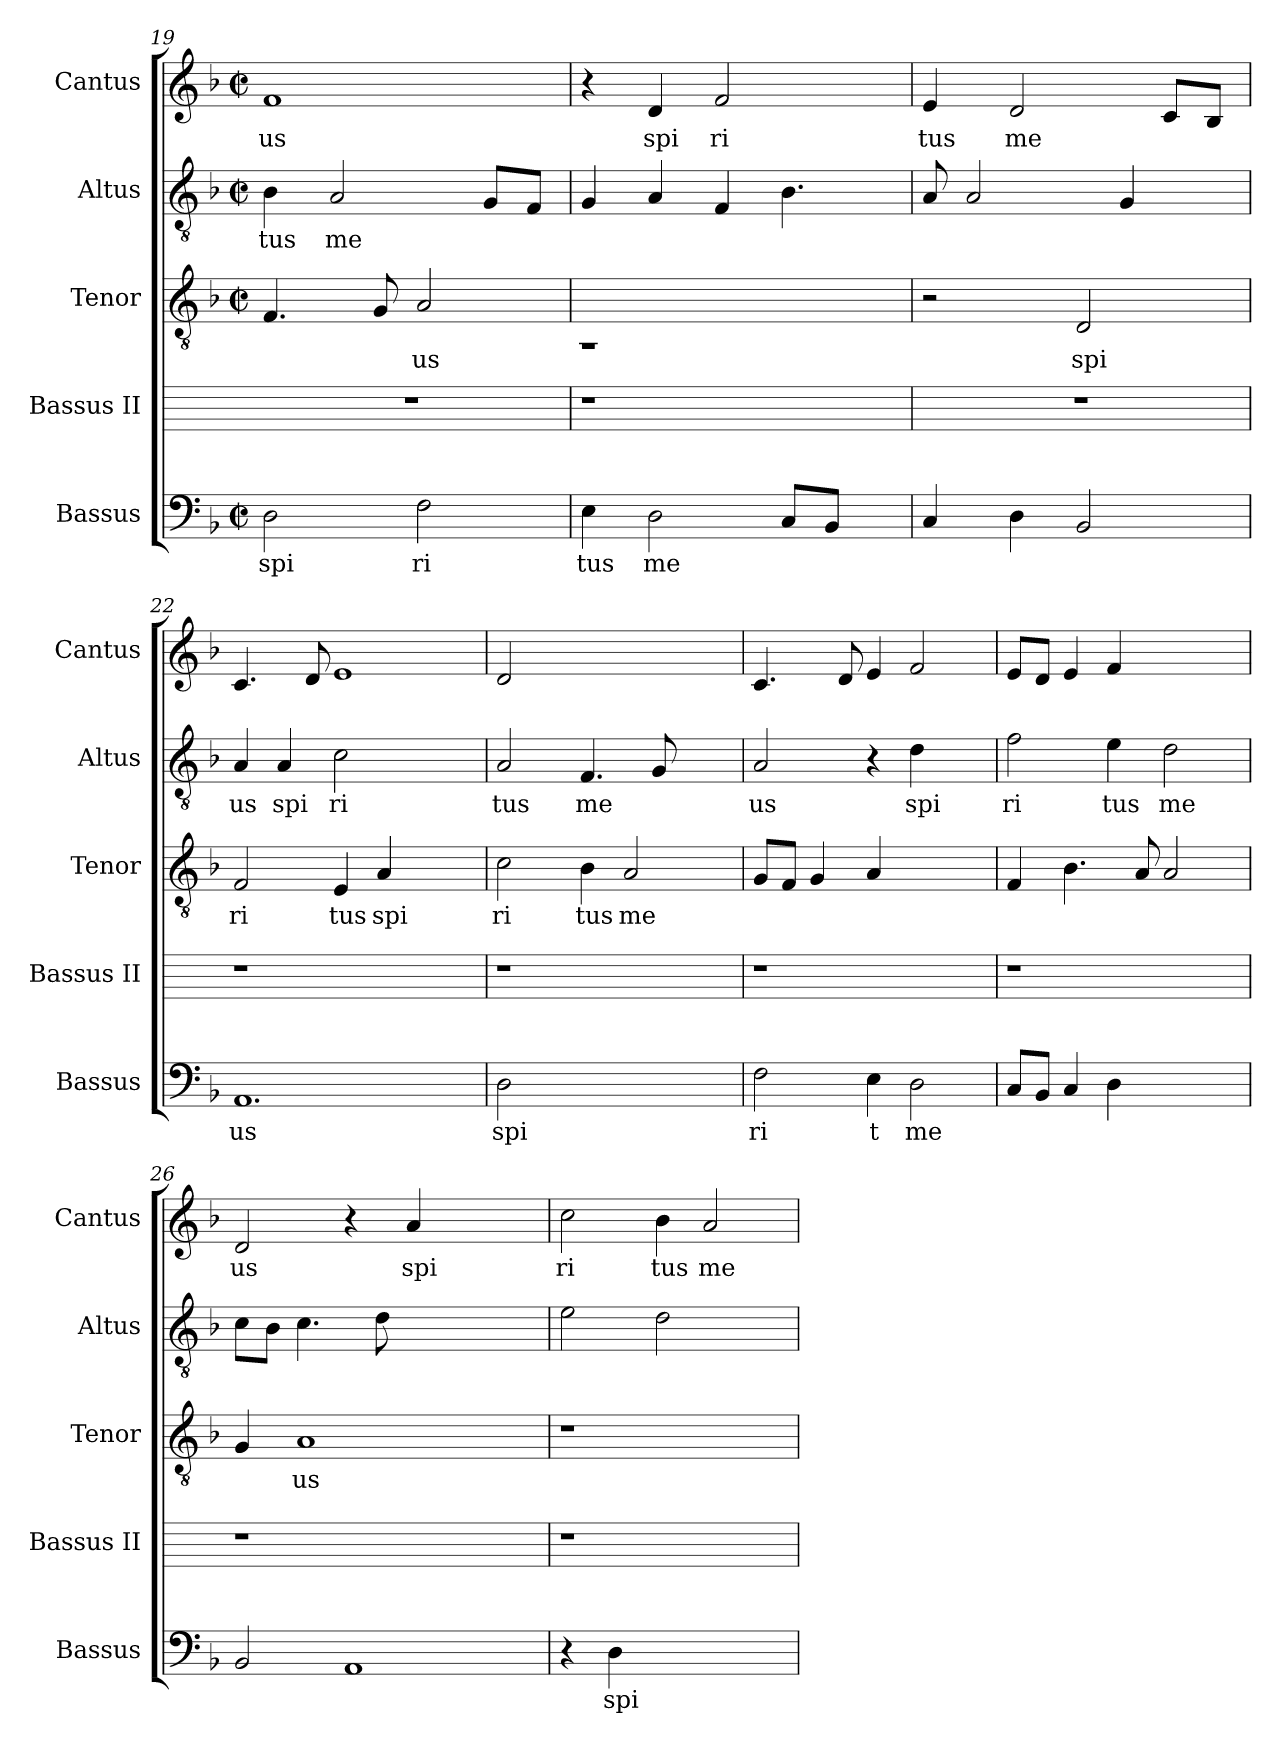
**kern	**text	**kern	**kern	**text	**kern	**text	**kern	**text
*part5	*part5	*part4	*part3	*part3	*part2	*part2	*part1	*part1
*staff5	*staff5	*staff4	*staff3	*staff3	*staff2	*staff2	*staff1	*staff1
*I"Bassus	*	*I"Bassus II	*I"Tenor	*	*I"Altus	*	*I"Cantus	*
*I'Bassus	*	*I'Bassus II	*I'Tenor	*	*I'Altus	*	*I'Cantus	*
*clefF4	*	*	*clefGv2	*	*clefGv2	*	*clefG2	*
*k[b-]	*	*	*k[b-]	*	*k[b-]	*	*k[b-]	*
*F:	*	*	*F:	*	*F:	*	*F:	*
*M2/2	*	*	*M2/2	*	*M2/2	*	*M2/2	*
*met(c|)	*	*	*met(c|)	*	*met(c|)	*	*met(c|)	*
=19	=19	=19	=19	=19	=19	=19	=19	=19
!	!LO:LY:b:cj	!	!	!	!	!LO:LY:b:cj	!	!LO:LY:b:cj
2D\	spi	1r	4.F/	.	4B-\	tus	1f	us
!	!	!	!	!	!	!LO:LY:b	!	!
.	.	.	.	.	2A/	me	.	.
.	.	.	8G/	.	.	.	.	.
!	!LO:LY:b:cj	!	!	!LO:LY:b:cj	!	!	!	!
2F\	ri	.	2A/	us	.	.	.	.
.	.	.	.	.	8G/L	.	.	.
.	.	.	.	.	8F/J	.	.	.
=20	=20	=20	=20	=20	=20	=20	=20	=20
!	!LO:LY:b:cj	!	!LO:N:vis=1	!	!	!	!	!
4E\	tus	1r	1rAA	.	4G/	.	4r	.
!	!LO:LY:b	!	!	!	!	!	!	!LO:LY:b:cj
2D\	me	.	.	.	4A/	.	4d/	spi
!	!	!	!	!	!	!	!	!LO:LY:b:cj
.	.	.	.	.	4F/	.	2f/	ri
8C/L	.	.	.	.	4.B-\	.	.	.
8BB-/J	.	.	.	.	.	.	.	.
8ryy	.	8ryy	8ryy	.	.	.	8ryy	.
=21	=21	=21	=21	=21	=21	=21	=21	=21
!	!	!	!	!	!	!	!	!LO:LY:b:cj
4C/	.	1r	2r	.	8A/	.	4e/	tus
.	.	.	.	.	2A/	.	.	.
!	!	!	!	!	!	!	!	!LO:LY:b
4D\	.	.	.	.	.	.	2d/	me
!	!	!	!	!LO:LY:b:cj	!	!	!	!
2BB-/	.	.	2D/	spi	.	.	.	.
.	.	.	.	.	4G/	.	.	.
.	.	.	.	.	.	.	8c/L	.
.	.	.	.	.	8ryy	.	8B-/J	.
=22	=22	=22	=22	=22	=22	=22	=22	=22
!	!LO:LY:b:cj	!	!	!LO:LY:b:cj	!	!LO:LY:b:cj	!	!
1.AA	us	1r	2F/	ri	4A/	us	4.c/	.
!	!	!	!	!	!	!LO:LY:b:cj	!	!
.	.	.	.	.	4A/	spi	.	.
.	.	.	.	.	.	.	8d/	.
!	!	!	!	!LO:LY:b:cj	!	!LO:LY:b:cj	!	!
.	.	.	4E/	tus	2c\	ri	1e	.
!	!	!	!	!LO:LY:b:cj	!	!	!	!
.	.	.	4A/	spi	.	.	.	.
.	.	2ryy	2ryy	.	2ryy	.	.	.
!!LO:LB:g=z
=23	=23	=23	=23	=23	=23	=23	=23	=23
!	!LO:LY:b:cj	!	!	!LO:LY:b:cj	!	!LO:LY:b:cj	!	!
*	*	*	*	*	*	*	*^	*
2D\	spi	1r	2c\	ri	2A/	tus	2d/	16..ryy	.
.	.	.	.	.	.	.	.	1ryy	.
!	!	!	!	!LO:LY:b:cj	!	!LO:LY:b	!	!	!
2.ryy	.	.	4B-\	tus	4.F/	me	2.ryy	.	.
!	!	!	!	!LO:LY:b	!	!	!	!	!
.	.	.	2A/	me	.	.	.	.	.
.	.	.	.	.	8G/	.	.	.	.
.	.	4ryy	.	.	4ryy	.	.	.	.
.	.	.	.	.	.	.	.	8ryy	.
.	.	.	.	.	.	.	.	64ryy	.
=24	=24	=24	=24	=24	=24	=24	=24	=24	=24
!	!LO:LY:b:cj	!	!	!	!	!LO:LY:b:cj	!	!	!
*	*	*	*	*	*	*	*v	*v	*
2F\	ri	1r	8G/L	.	2A/	us	4.c/	.
.	.	.	8F/J	.	.	.	.	.
.	.	.	4G/	.	.	.	.	.
.	.	.	.	.	.	.	8d/	.
!	!LO:LY:b:rj	!	!	!	!	!	!	!
4E\	t	.	4A/	.	4r	.	4e/	.
!	!LO:LY:b	!	!	!	!	!LO:LY:b:cj	!	!
2D\	me	.	2ryy	.	4d\	spi	2f/	.
.	.	4ryy	.	.	4ryy	.	.	.
=25	=25	=25	=25	=25	=25	=25	=25	=25
!	!	!	!	!	!	!LO:LY:b:cj	!	!
8C/L	.	1r	4F/	.	2f\	ri	8e/L	.
8BB-/J	.	.	.	.	.	.	8d/J	.
4C/	.	.	4.B-\	.	.	.	4e/	.
!	!	!	!	!	!	!LO:LY:b:cj	!	!
4D\	.	.	.	.	4e\	tus	4f/	.
.	.	.	8A/	.	.	.	.	.
!	!	!	!	!	!	!LO:LY:b	!	!
2ryy	.	.	2A/	.	2d\	me	2ryy	.
.	.	4ryy	.	.	.	.	.	.
=26	=26	=26	=26	=26	=26	=26	=26	=26
!	!	!	!	!	!	!	!	!LO:LY:b:cj
2BB-/	.	1r	4G/	.	8c\L	.	2d/	us
.	.	.	.	.	8B-\J	.	.	.
!	!	!	!	!LO:LY:b:cj	!	!	!	!
.	.	.	1A	us	4.c\	.	.	.
1AA	.	.	.	.	.	.	4r	.
.	.	.	.	.	8d\	.	.	.
!	!	!	!	!	!	!	!	!LO:LY:b:cj
.	.	.	.	.	2.ryy	.	4a/	spi
.	.	2ryy	.	.	.	.	2ryy	.
.	.	.	4ryy	.	.	.	.	.
=27	=27	=27	=27	=27	=27	=27	=27	=27
!	!	!	!	!	!	!	!	!LO:LY:b:cj
4r	.	1r	1r	.	2e\	.	2cc\	ri
!	!LO:LY:b:cj	!	!	!	!	!	!	!
4D\	spi	.	.	.	.	.	.	.
!	!	!	!	!	!	!	!	!LO:LY:b:cj
2.ryy	.	.	.	.	2d\	.	4b-\	tus
!	!	!	!	!	!	!	!	!LO:LY:b
.	.	.	.	.	.	.	2a/	me
.	.	4ryy	4ryy	.	4ryy	.	.	.
=	=	=	=	=	=	=	=	=
*-	*-	*-	*-	*-	*-	*-	*-	*-
